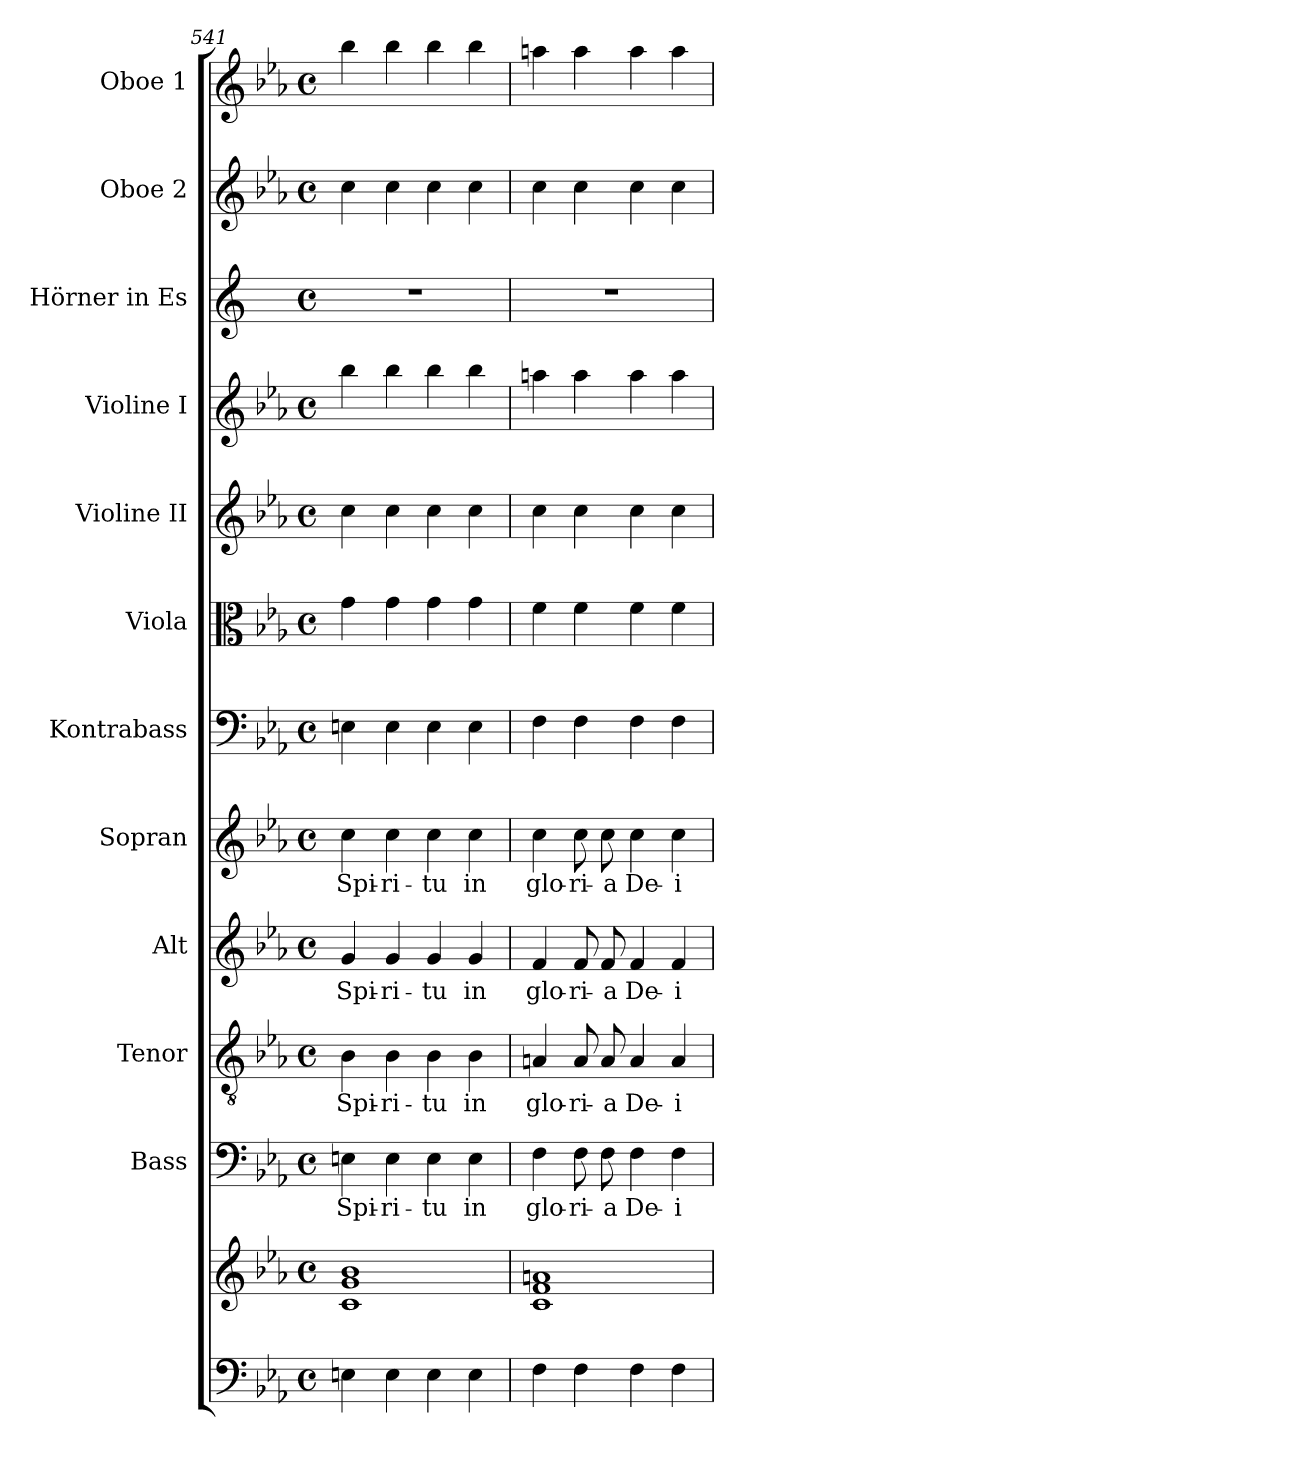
**kern	**kern	**kern	**text	**kern	**text	**kern	**text	**kern	**text	**kern	**kern	**kern	**kern	**kern	**kern	**kern
*part12	*part12	*part11	*part11	*part10	*part10	*part9	*part9	*part8	*part8	*part7	*part6	*part5	*part4	*part3	*part2	*part1
*staff13	*staff12	*staff11	*staff11	*staff10	*staff10	*staff9	*staff9	*staff8	*staff8	*staff7	*staff6	*staff5	*staff4	*staff3	*staff2	*staff1
*	*	*I"Bass	*	*I"Tenor	*	*I"Alt	*	*I"Sopran	*	*I"Kontrabass	*I"Viola	*I"Violine II	*I"Violine I	*I"Hörner in Es	*I"Oboe 2	*I"Oboe 1
*	*	*I'B.	*	*I'T.	*	*I'A.	*	*I'S.	*	*I'Kb.	*I'Vla.	*I'Vl. II	*I'Vl. I	*	*I'Ob. 2	*I'Ob. 1
*clefF4	*clefG2	*clefF4	*	*clefGv2	*	*clefG2	*	*clefG2	*	*clefF4	*clefC3	*clefG2	*clefG2	*clefG2	*clefG2	*clefG2
*	*	*	*	*	*	*	*	*	*	*ITrd7c12	*	*	*	*ITrd5c9	*	*
*k[b-e-a-]	*k[b-e-a-]	*k[b-e-a-]	*	*k[b-e-a-]	*	*k[b-e-a-]	*	*k[b-e-a-]	*	*k[b-e-a-]	*k[b-e-a-]	*k[b-e-a-]	*k[b-e-a-]	*k[b-e-a-]	*k[b-e-a-]	*k[b-e-a-]
*E-:	*E-:	*E-:	*	*E-:	*	*E-:	*	*E-:	*	*E-:	*E-:	*E-:	*E-:	*E-:	*E-:	*E-:
*M4/4	*M4/4	*M4/4	*	*M4/4	*	*M4/4	*	*M4/4	*	*M4/4	*M4/4	*M4/4	*M4/4	*M4/4	*M4/4	*M4/4
*met(c)	*met(c)	*met(c)	*	*met(c)	*	*met(c)	*	*met(c)	*	*met(c)	*met(c)	*met(c)	*met(c)	*met(c)	*met(c)	*met(c)
=541	=541	=541	=541	=541	=541	=541	=541	=541	=541	=541	=541	=541	=541	=541	=541	=541
!	!	!	!LO:LY:b	!	!LO:LY:b	!	!LO:LY:b	!	!LO:LY:b	!	!	!	!	!	!	!
4En\	1c 1g 1b-	4En\	Spi-	4B-\	Spi-	4g/	Spi-	4cc\	Spi-	4EEn\	4g\	4cc\	4bb-\	1r	4cc\	4bb-\
!	!	!	!LO:LY:b	!	!LO:LY:b	!	!LO:LY:b	!	!LO:LY:b	!	!	!	!	!	!	!
4E\	.	4E\	-ri-	4B-\	-ri-	4g/	-ri-	4cc\	-ri-	4EE\	4g\	4cc\	4bb-\	.	4cc\	4bb-\
!	!	!	!LO:LY:b	!	!LO:LY:b	!	!LO:LY:b	!	!LO:LY:b	!	!	!	!	!	!	!
4E\	.	4E\	-tu	4B-\	-tu	4g/	-tu	4cc\	-tu	4EE\	4g\	4cc\	4bb-\	.	4cc\	4bb-\
!	!	!	!LO:LY:b	!	!LO:LY:b	!	!LO:LY:b	!	!LO:LY:b	!	!	!	!	!	!	!
4E\	.	4E\	in	4B-\	in	4g/	in	4cc\	in	4EE\	4g\	4cc\	4bb-\	.	4cc\	4bb-\
=542	=542	=542	=542	=542	=542	=542	=542	=542	=542	=542	=542	=542	=542	=542	=542	=542
!	!	!	!LO:LY:b	!	!LO:LY:b	!	!LO:LY:b	!	!LO:LY:b	!	!	!	!	!	!	!
4F\	1c 1f 1an	4F\	glo-	4An/	glo-	4f/	glo-	4cc\	glo-	4FF\	4f\	4cc\	4aan\	1r	4cc\	4aan\
!	!	!	!LO:LY:b	!	!LO:LY:b	!	!LO:LY:b	!	!LO:LY:b	!	!	!	!	!	!	!
4F\	.	8F\	-ri-	8A/	-ri-	8f/	-ri-	8cc\	-ri-	4FF\	4f\	4cc\	4aa\	.	4cc\	4aa\
!	!	!	!LO:LY:b	!	!LO:LY:b	!	!LO:LY:b	!	!LO:LY:b	!	!	!	!	!	!	!
.	.	8F\	-a	8A/	-a	8f/	-a	8cc\	-a	.	.	.	.	.	.	.
!	!	!	!LO:LY:b	!	!LO:LY:b	!	!LO:LY:b	!	!LO:LY:b	!	!	!	!	!	!	!
4F\	.	4F\	De-	4A/	De-	4f/	De-	4cc\	De-	4FF\	4f\	4cc\	4aa\	.	4cc\	4aa\
!	!	!	!LO:LY:b	!	!LO:LY:b	!	!LO:LY:b	!	!LO:LY:b	!	!	!	!	!	!	!
4F\	.	4F\	-i	4A/	-i	4f/	-i	4cc\	-i	4FF\	4f\	4cc\	4aa\	.	4cc\	4aa\
=	=	=	=	=	=	=	=	=	=	=	=	=	=	=	=	=
*-	*-	*-	*-	*-	*-	*-	*-	*-	*-	*-	*-	*-	*-	*-	*-	*-
